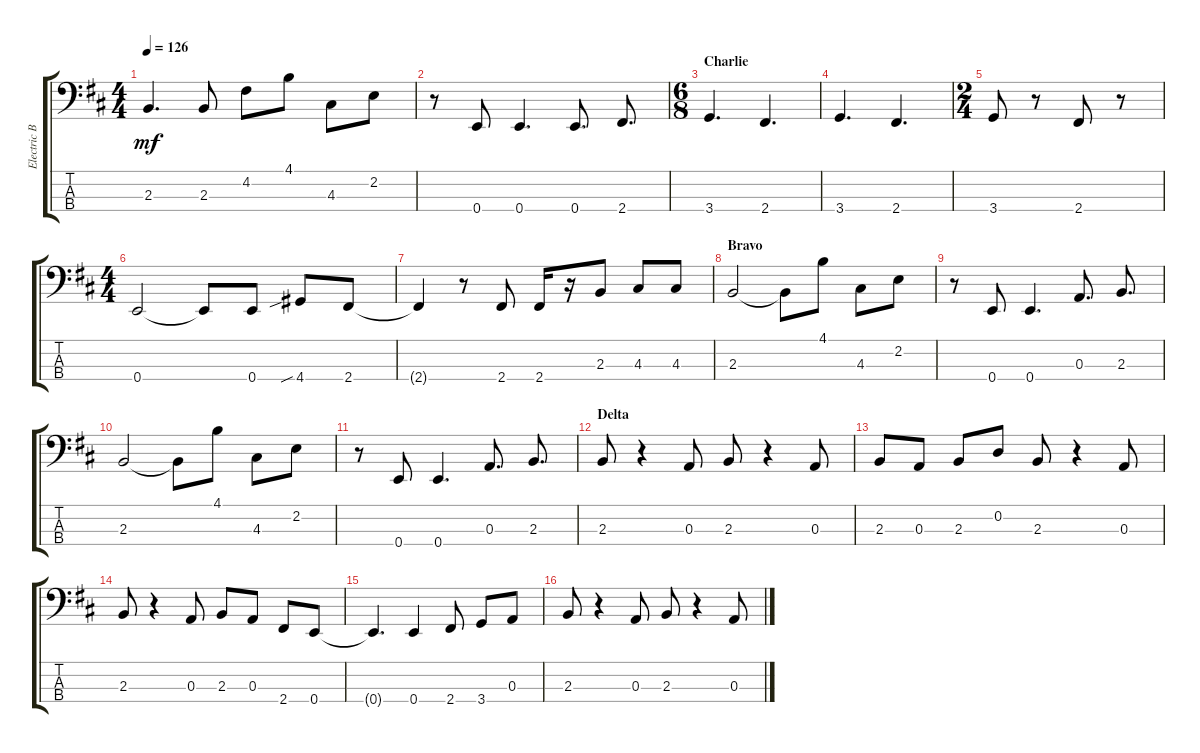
\track ("Electric Bass" "Electric B") {instrument electricbassfinger}
\staff {score tabs}
\tuning (G2 D2 A1 E1) {hide}
\ts (4 4)
\tempo 126
\clef f4
\ks bminor
2.3.4{d dy mf} 2.3.8 4.2.8 4.1.8 4.3.8 2.2.8 |
r.8 0.4.8 0.4.4{d} 0.4.8{d} 2.4.8{d} |
\ts (6 8)
\section ("" "Charlie")
3.4.4{d} 2.4.4{d} |
3.4.4{d} 2.4.4{d} |
\ts (2 4)
3.4.8 r.8 2.4.8 r.8 |
\ts (4 4)
0.4.2 0.4{t}.8 0.4.8 4.4{sib}.8 2.4.8 |
2.4{t}.4 r.8 2.4.8 2.4.16 r.16 2.3.8 4.3.8 4.3.8 |
\section ("" "Bravo")
2.3.2 2.3{t}.8 4.1.8 4.3.8 2.2.8 |
r.8 0.4.8 0.4.4{d} 0.3.8{d} 2.3.8{d} |
2.3.2 2.3{t}.8 4.1.8 4.3.8 2.2.8 |
r.8 0.4.8 0.4.4{d} 0.3.8{d} 2.3.8{d} |
\section ("" "Delta")
2.3.8 r.4 0.3.8 2.3.8 r.4 0.3.8 |
2.3.8 0.3.8 2.3.8 0.2.8 2.3.8 r.4 0.3.8 |
2.3.8 r.4 0.3.8 2.3.8 0.3.8 2.4.8 0.4.8 |
0.4{t}.4{d} 0.4.4 2.4.8 3.4.8 0.3.8 |
2.3.8 r.4 0.3.8 2.3.8 r.4 0.3.8
